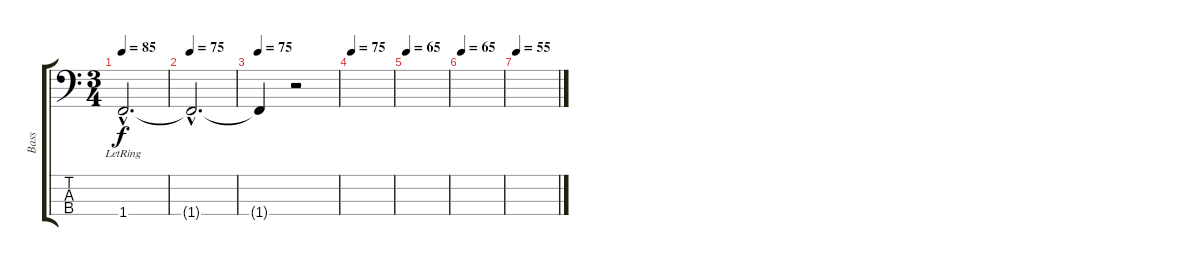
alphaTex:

\track ("Bass" "Bass") {instrument electricbasspick}
\staff {score tabs}
\tuning (G2 D2 A1 E1) {hide}
\ts (3 4)
\tempo 85
\clef f4
\ks c
1.4{hac lr}.2{d dy f volume 0} |
\tempo 75
1.4{hac t}.2{d} |
\tempo 75
1.4{t}.4 r.2 |
\tempo 75
|
\tempo 65
|
\tempo 65
|
\tempo 55
